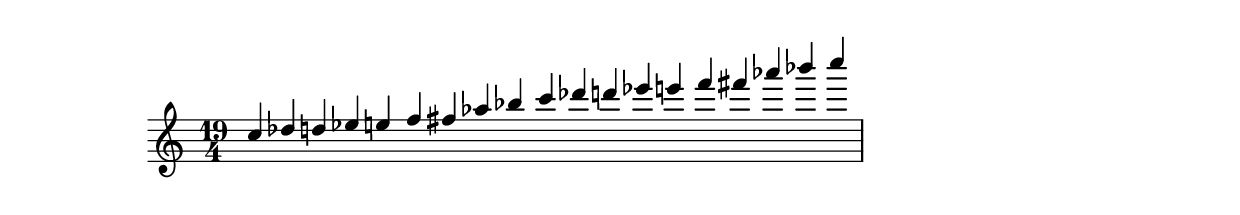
\version "2.18.2" \score { \new Staff << \new Voice { \set midiInstrument = #"piano" \voiceOne
 \key c \major \time 19/4
\override Voice.TextScript.font-size = #-4
 { c'' des'' d'' ees'' e'' f'' fis'' aes'' bes'' c''' des''' d''' ees''' e''' f''' fis''' aes''' bes''' c''''  } 
 } >> \layout { } \midi { \context { \Staff \remove "Staff_performer" }
\context { \Voice \consists "Staff_performer" } \tempo 2 = 60 } }
\paper{oddHeaderMarkup = ##f oddFooterMarkup = ##f}
